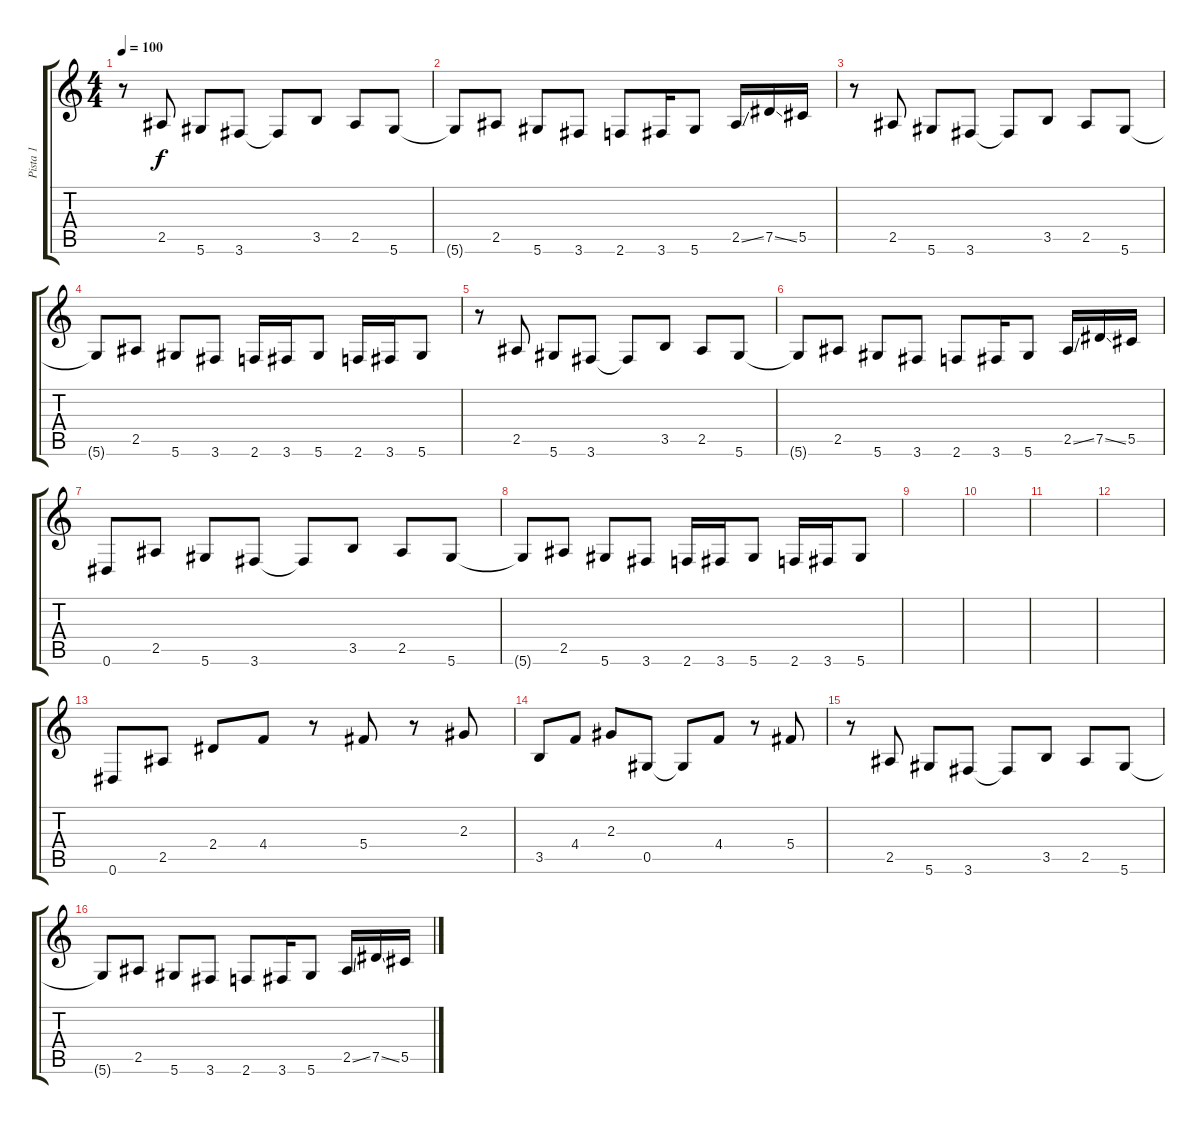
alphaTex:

\track ("Pista 1" "Pista 1") {instrument distortionguitar}
\staff {score tabs}
\tuning (Eb4 Bb3 Gb3 Db3 Ab2 Eb2) {hide}
\ts (4 4)
\tempo 100
\clef g2
\ks c
r.8{dy f instrument distortionguitar} 2.5.8 5.6.8 3.6.8 3.6{t}.8 3.5.8 2.5.8 5.6.8 |
5.6{t}.8 2.5.8 5.6.8 3.6.8 2.6.8 3.6.16 5.6.8 2.5{ss}.16 7.5{ss}.16 5.5.16 |
r.8 2.5.8 5.6.8 3.6.8 3.6{t}.8 3.5.8 2.5.8 5.6.8 |
5.6{t}.8 2.5.8 5.6.8 3.6.8 2.6.16 3.6.16 5.6.8 2.6.16 3.6.16 5.6.8 |
r.8 2.5.8 5.6.8 3.6.8 3.6{t}.8 3.5.8 2.5.8 5.6.8 |
5.6{t}.8 2.5.8 5.6.8 3.6.8 2.6.8 3.6.16 5.6.8 2.5{ss}.16 7.5{ss}.16 5.5.16 |
0.6.8 2.5.8 5.6.8 3.6.8 3.6{t}.8 3.5.8 2.5.8 5.6.8 |
5.6{t}.8 2.5.8 5.6.8 3.6.8 2.6.16 3.6.16 5.6.8 2.6.16 3.6.16 5.6.8 |
|
|
|
|
0.6.8{balance 0} 2.5.8 2.4.8 4.4.8 r.8 5.4.8 r.8 2.3.8 |
3.5.8 4.4.8 2.3.8 0.5.8 0.5{t}.8 4.4.8 r.8 5.4.8 |
r.8{balance 8} 2.5.8 5.6.8 3.6.8 3.6{t}.8 3.5.8 2.5.8 5.6.8 |
5.6{t}.8 2.5.8 5.6.8 3.6.8 2.6.8 3.6.16 5.6.8 2.5{ss}.16 7.5{ss}.16 5.5.16
